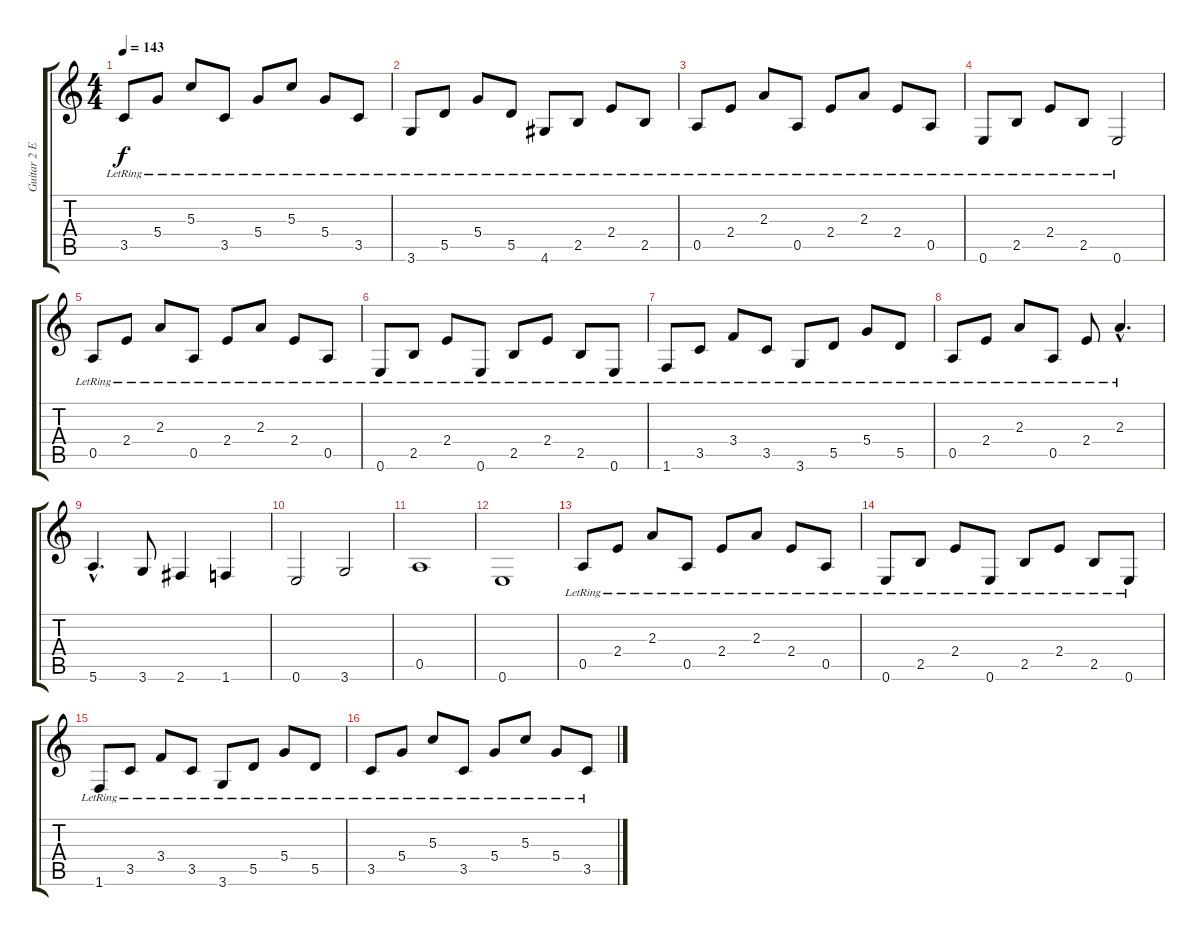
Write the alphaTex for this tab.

\track ("Guitar 2 Effects" "Guitar 2 E") {instrument acousticguitarsteel}
\staff {score tabs}
\tuning (E4 B3 G3 D3 A2 E2) {hide}
\ts (4 4)
\tempo 143
\clef g2
\ks c
3.5{lr}.8{dy f} 5.4{lr}.8 5.3{lr}.8 3.5{lr}.8 5.4{lr}.8 5.3{lr}.8 5.4{lr}.8 3.5{lr}.8 |
3.6{lr}.8 5.5{lr}.8 5.4{lr}.8 5.5{lr}.8 4.6{lr}.8 2.5{lr}.8 2.4{lr}.8 2.5{lr}.8 |
0.5{lr}.8 2.4{lr}.8 2.3{lr}.8 0.5{lr}.8 2.4{lr}.8 2.3{lr}.8 2.4{lr}.8 0.5{lr}.8 |
0.6{lr}.8 2.5{lr}.8 2.4{lr}.8 2.5{lr}.8 0.6{lr}.2 |
0.5{lr}.8 2.4{lr}.8 2.3{lr}.8 0.5{lr}.8 2.4{lr}.8 2.3{lr}.8 2.4{lr}.8 0.5{lr}.8 |
0.6{lr}.8 2.5{lr}.8 2.4{lr}.8 0.6{lr}.8 2.5{lr}.8 2.4{lr}.8 2.5{lr}.8 0.6{lr}.8 |
1.6{lr}.8 3.5{lr}.8 3.4{lr}.8 3.5{lr}.8 3.6{lr}.8 5.5{lr}.8 5.4{lr}.8 5.5{lr}.8 |
0.5{lr}.8 2.4{lr}.8 2.3{lr}.8 0.5{lr}.8 2.4{lr}.8 2.3{hac lr}.4{d} |
5.6{hac}.4{d} 3.6.8 2.6.4 1.6.4 |
0.6.2 3.6.2 |
0.5.1 |
0.6.1 |
0.5{lr}.8 2.4{lr}.8 2.3{lr}.8 0.5{lr}.8 2.4{lr}.8 2.3{lr}.8 2.4{lr}.8 0.5{lr}.8 |
0.6{lr}.8 2.5{lr}.8 2.4{lr}.8 0.6{lr}.8 2.5{lr}.8 2.4{lr}.8 2.5{lr}.8 0.6{lr}.8 |
1.6{lr}.8 3.5{lr}.8 3.4{lr}.8 3.5{lr}.8 3.6{lr}.8 5.5{lr}.8 5.4{lr}.8 5.5{lr}.8 |
3.5{lr}.8 5.4{lr}.8 5.3{lr}.8 3.5{lr}.8 5.4{lr}.8 5.3{lr}.8 5.4{lr}.8 3.5{lr}.8
